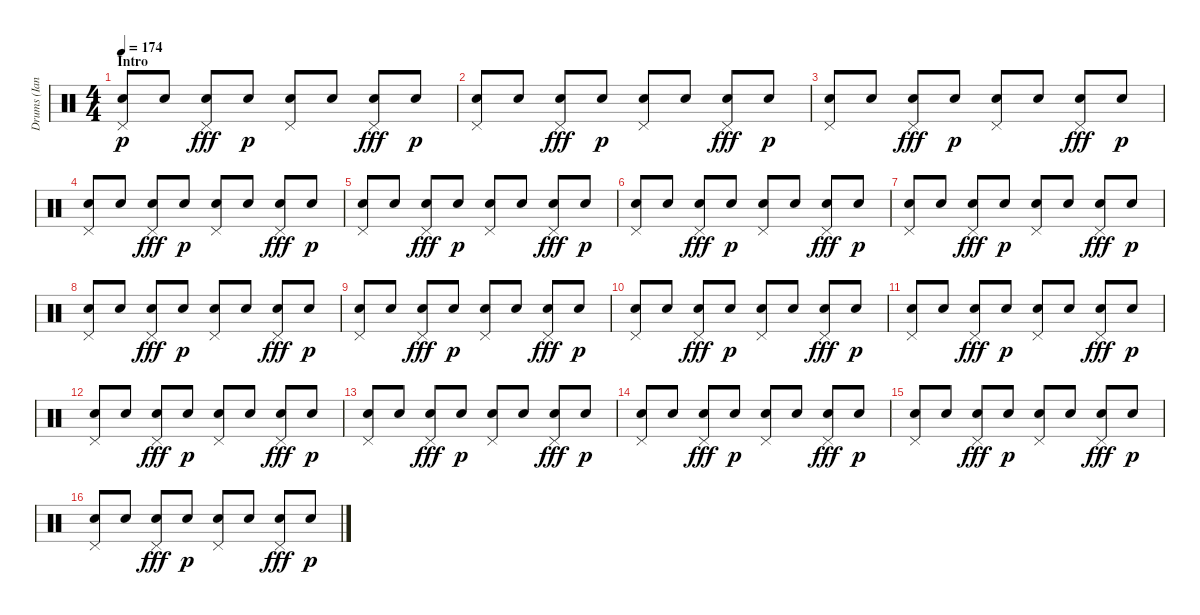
\track ("Drums (Ian Paice)" "Drums (Ian") {instrument percussion}
\staff {score}
\articulation defaults
\ts (4 4)
\section ("" "Intro")
\tempo 174
\clef neutral
\ks c
("Pedal Hi-Hat (hit)" "Electric Snare (hit)").8{dy p volume 7} "Electric Snare (hit)".8 ("Pedal Hi-Hat (hit)" "Electric Snare (hit)").8{dy fff} "Electric Snare (hit)".8{dy p} ("Pedal Hi-Hat (hit)" "Electric Snare (hit)").8 "Electric Snare (hit)".8 ("Pedal Hi-Hat (hit)" "Electric Snare (hit)").8{dy fff} "Electric Snare (hit)".8{dy p} |
("Pedal Hi-Hat (hit)" "Electric Snare (hit)").8{volume 8} "Electric Snare (hit)".8 ("Pedal Hi-Hat (hit)" "Electric Snare (hit)").8{dy fff} "Electric Snare (hit)".8{dy p} ("Pedal Hi-Hat (hit)" "Electric Snare (hit)").8 "Electric Snare (hit)".8 ("Pedal Hi-Hat (hit)" "Electric Snare (hit)").8{dy fff} "Electric Snare (hit)".8{dy p} |
("Pedal Hi-Hat (hit)" "Electric Snare (hit)").8{volume 9} "Electric Snare (hit)".8 ("Pedal Hi-Hat (hit)" "Electric Snare (hit)").8{dy fff} "Electric Snare (hit)".8{dy p} ("Pedal Hi-Hat (hit)" "Electric Snare (hit)").8 "Electric Snare (hit)".8 ("Pedal Hi-Hat (hit)" "Electric Snare (hit)").8{dy fff} "Electric Snare (hit)".8{dy p} |
("Pedal Hi-Hat (hit)" "Electric Snare (hit)").8{volume 10} "Electric Snare (hit)".8 ("Pedal Hi-Hat (hit)" "Electric Snare (hit)").8{dy fff} "Electric Snare (hit)".8{dy p} ("Pedal Hi-Hat (hit)" "Electric Snare (hit)").8 "Electric Snare (hit)".8 ("Pedal Hi-Hat (hit)" "Electric Snare (hit)").8{dy fff} "Electric Snare (hit)".8{dy p} |
("Pedal Hi-Hat (hit)" "Electric Snare (hit)").8 "Electric Snare (hit)".8 ("Pedal Hi-Hat (hit)" "Electric Snare (hit)").8{dy fff} "Electric Snare (hit)".8{dy p} ("Pedal Hi-Hat (hit)" "Electric Snare (hit)").8 "Electric Snare (hit)".8 ("Pedal Hi-Hat (hit)" "Electric Snare (hit)").8{dy fff} "Electric Snare (hit)".8{dy p} |
("Pedal Hi-Hat (hit)" "Electric Snare (hit)").8 "Electric Snare (hit)".8 ("Pedal Hi-Hat (hit)" "Electric Snare (hit)").8{dy fff} "Electric Snare (hit)".8{dy p} ("Pedal Hi-Hat (hit)" "Electric Snare (hit)").8 "Electric Snare (hit)".8 ("Pedal Hi-Hat (hit)" "Electric Snare (hit)").8{dy fff} "Electric Snare (hit)".8{dy p} |
("Pedal Hi-Hat (hit)" "Electric Snare (hit)").8 "Electric Snare (hit)".8 ("Pedal Hi-Hat (hit)" "Electric Snare (hit)").8{dy fff} "Electric Snare (hit)".8{dy p} ("Pedal Hi-Hat (hit)" "Electric Snare (hit)").8 "Electric Snare (hit)".8 ("Pedal Hi-Hat (hit)" "Electric Snare (hit)").8{dy fff} "Electric Snare (hit)".8{dy p} |
("Pedal Hi-Hat (hit)" "Electric Snare (hit)").8 "Electric Snare (hit)".8 ("Pedal Hi-Hat (hit)" "Electric Snare (hit)").8{dy fff} "Electric Snare (hit)".8{dy p} ("Pedal Hi-Hat (hit)" "Electric Snare (hit)").8 "Electric Snare (hit)".8 ("Pedal Hi-Hat (hit)" "Electric Snare (hit)").8{dy fff} "Electric Snare (hit)".8{dy p} |
("Pedal Hi-Hat (hit)" "Electric Snare (hit)").8 "Electric Snare (hit)".8 ("Pedal Hi-Hat (hit)" "Electric Snare (hit)").8{dy fff} "Electric Snare (hit)".8{dy p} ("Pedal Hi-Hat (hit)" "Electric Snare (hit)").8 "Electric Snare (hit)".8 ("Pedal Hi-Hat (hit)" "Electric Snare (hit)").8{dy fff} "Electric Snare (hit)".8{dy p} |
("Pedal Hi-Hat (hit)" "Electric Snare (hit)").8 "Electric Snare (hit)".8 ("Pedal Hi-Hat (hit)" "Electric Snare (hit)").8{dy fff} "Electric Snare (hit)".8{dy p} ("Pedal Hi-Hat (hit)" "Electric Snare (hit)").8 "Electric Snare (hit)".8 ("Pedal Hi-Hat (hit)" "Electric Snare (hit)").8{dy fff} "Electric Snare (hit)".8{dy p} |
("Pedal Hi-Hat (hit)" "Electric Snare (hit)").8 "Electric Snare (hit)".8 ("Pedal Hi-Hat (hit)" "Electric Snare (hit)").8{dy fff} "Electric Snare (hit)".8{dy p} ("Pedal Hi-Hat (hit)" "Electric Snare (hit)").8 "Electric Snare (hit)".8 ("Pedal Hi-Hat (hit)" "Electric Snare (hit)").8{dy fff} "Electric Snare (hit)".8{dy p} |
("Pedal Hi-Hat (hit)" "Electric Snare (hit)").8 "Electric Snare (hit)".8 ("Pedal Hi-Hat (hit)" "Electric Snare (hit)").8{dy fff} "Electric Snare (hit)".8{dy p} ("Pedal Hi-Hat (hit)" "Electric Snare (hit)").8 "Electric Snare (hit)".8 ("Pedal Hi-Hat (hit)" "Electric Snare (hit)").8{dy fff} "Electric Snare (hit)".8{dy p} |
("Pedal Hi-Hat (hit)" "Electric Snare (hit)").8 "Electric Snare (hit)".8 ("Pedal Hi-Hat (hit)" "Electric Snare (hit)").8{dy fff} "Electric Snare (hit)".8{dy p} ("Pedal Hi-Hat (hit)" "Electric Snare (hit)").8 "Electric Snare (hit)".8 ("Pedal Hi-Hat (hit)" "Electric Snare (hit)").8{dy fff} "Electric Snare (hit)".8{dy p} |
("Pedal Hi-Hat (hit)" "Electric Snare (hit)").8 "Electric Snare (hit)".8 ("Pedal Hi-Hat (hit)" "Electric Snare (hit)").8{dy fff} "Electric Snare (hit)".8{dy p} ("Pedal Hi-Hat (hit)" "Electric Snare (hit)").8 "Electric Snare (hit)".8 ("Pedal Hi-Hat (hit)" "Electric Snare (hit)").8{dy fff} "Electric Snare (hit)".8{dy p} |
("Pedal Hi-Hat (hit)" "Electric Snare (hit)").8 "Electric Snare (hit)".8 ("Pedal Hi-Hat (hit)" "Electric Snare (hit)").8{dy fff} "Electric Snare (hit)".8{dy p} ("Pedal Hi-Hat (hit)" "Electric Snare (hit)").8 "Electric Snare (hit)".8 ("Pedal Hi-Hat (hit)" "Electric Snare (hit)").8{dy fff} "Electric Snare (hit)".8{dy p} |
("Pedal Hi-Hat (hit)" "Electric Snare (hit)").8 "Electric Snare (hit)".8 ("Pedal Hi-Hat (hit)" "Electric Snare (hit)").8{dy fff} "Electric Snare (hit)".8{dy p} ("Pedal Hi-Hat (hit)" "Electric Snare (hit)").8 "Electric Snare (hit)".8 ("Pedal Hi-Hat (hit)" "Electric Snare (hit)").8{dy fff} "Electric Snare (hit)".8{dy p}
